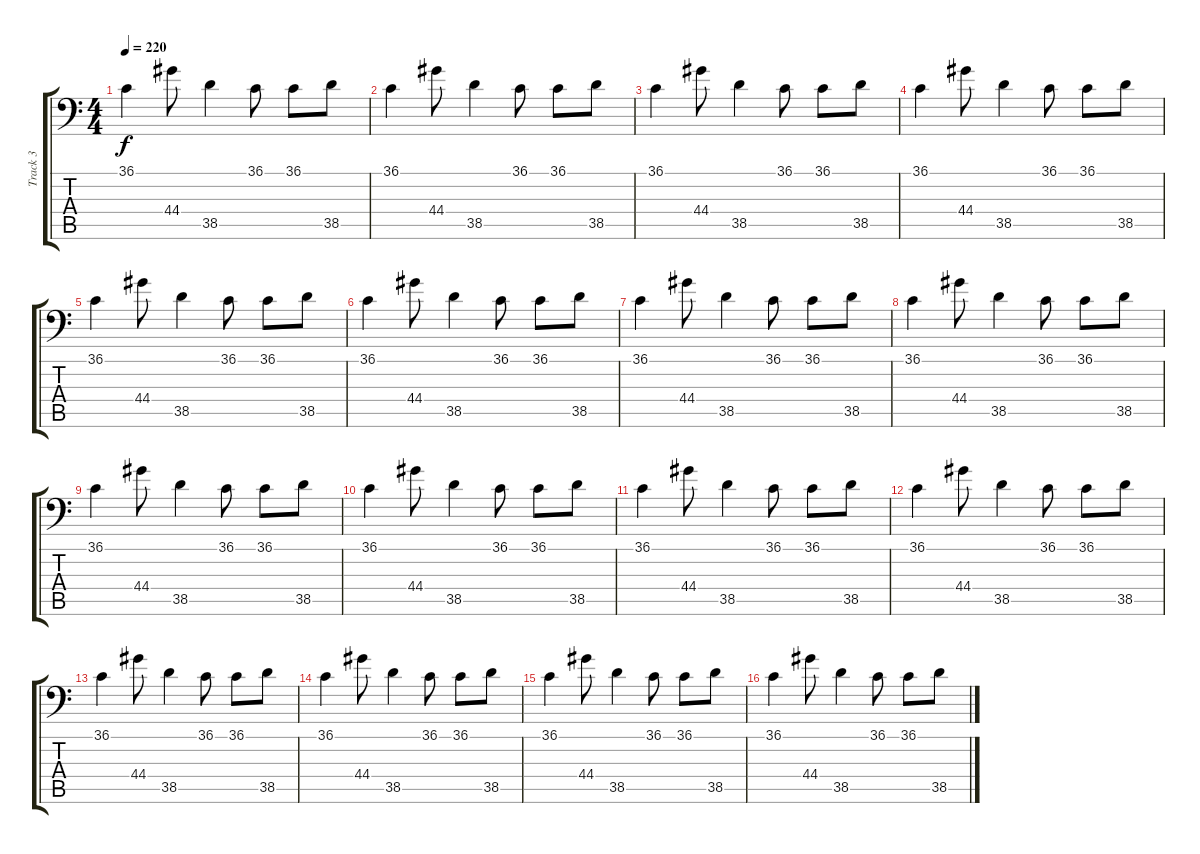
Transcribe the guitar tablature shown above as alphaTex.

\track ("Track 3" "Track 3") {instrument acousticgrandpiano}
\staff {score tabs}
\tuning (C-1 C-1 C-1 C-1 C-1 C-1) {hide}
\ts (4 4)
\tempo 220
\clef f4
\ks c
36.1.4{dy f} 44.4.8 38.5.4 36.1.8 36.1.8 38.5.8 |
36.1.4 44.4.8 38.5.4 36.1.8 36.1.8 38.5.8 |
36.1.4 44.4.8 38.5.4 36.1.8 36.1.8 38.5.8 |
36.1.4 44.4.8 38.5.4 36.1.8 36.1.8 38.5.8 |
36.1.4 44.4.8 38.5.4 36.1.8 36.1.8 38.5.8 |
36.1.4 44.4.8 38.5.4 36.1.8 36.1.8 38.5.8 |
36.1.4 44.4.8 38.5.4 36.1.8 36.1.8 38.5.8 |
36.1.4 44.4.8 38.5.4 36.1.8 36.1.8 38.5.8 |
36.1.4 44.4.8 38.5.4 36.1.8 36.1.8 38.5.8 |
36.1.4 44.4.8 38.5.4 36.1.8 36.1.8 38.5.8 |
36.1.4 44.4.8 38.5.4 36.1.8 36.1.8 38.5.8 |
36.1.4 44.4.8 38.5.4 36.1.8 36.1.8 38.5.8 |
36.1.4 44.4.8 38.5.4 36.1.8 36.1.8 38.5.8 |
36.1.4 44.4.8 38.5.4 36.1.8 36.1.8 38.5.8 |
36.1.4 44.4.8 38.5.4 36.1.8 36.1.8 38.5.8 |
36.1.4 44.4.8 38.5.4 36.1.8 36.1.8 38.5.8
